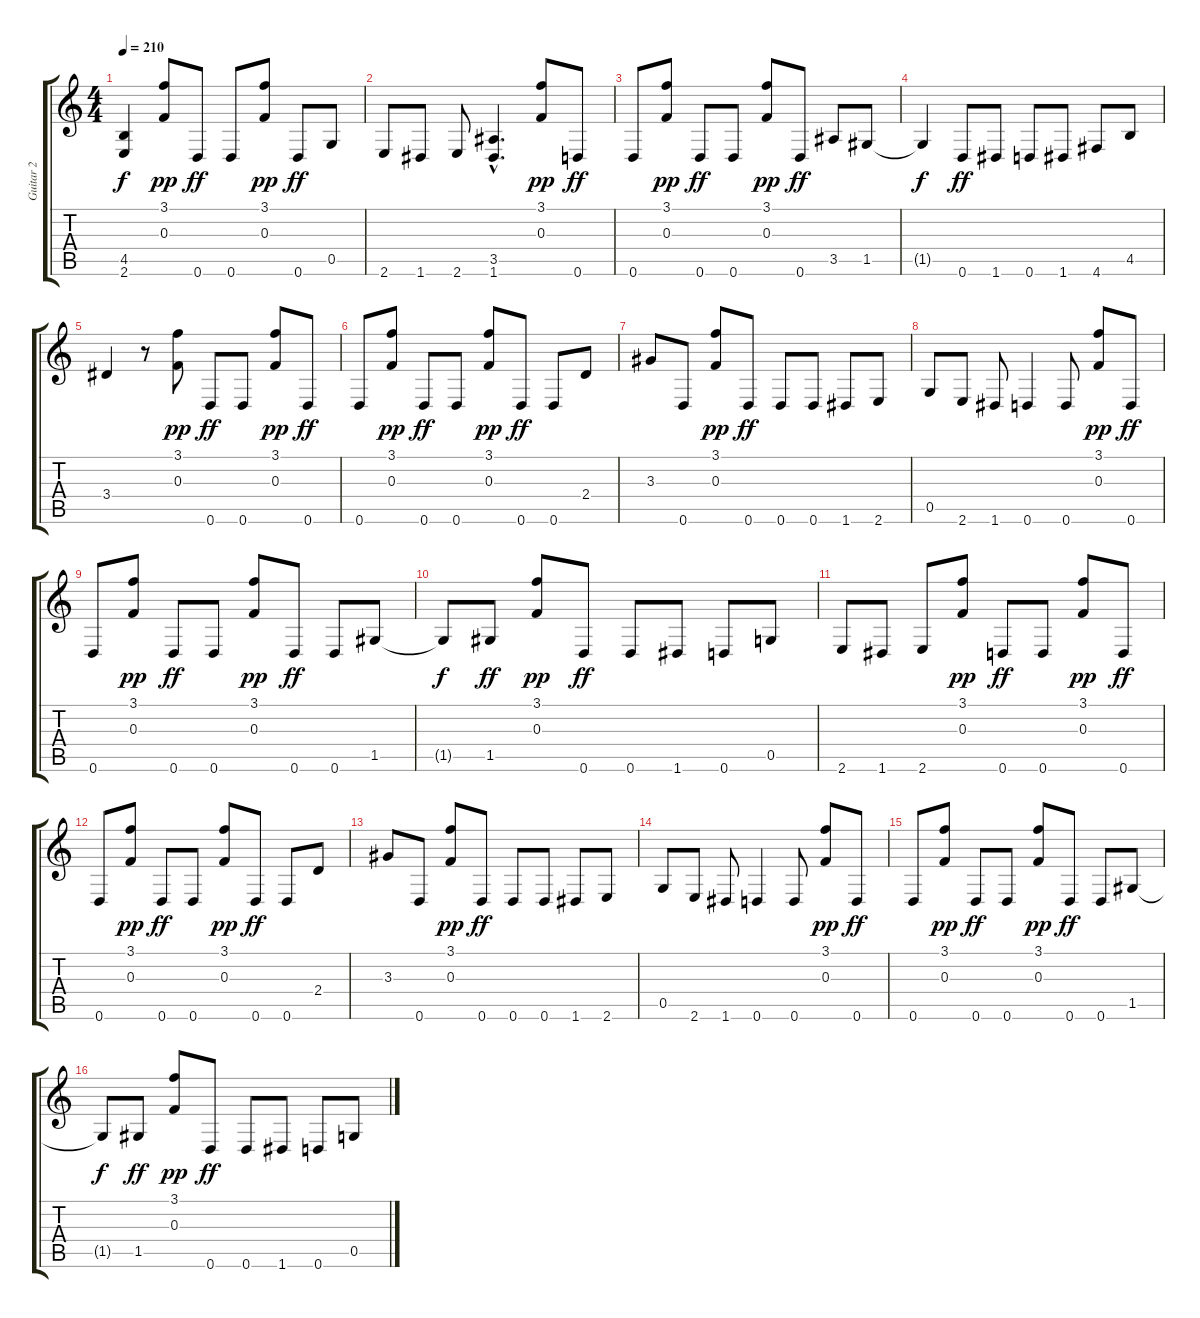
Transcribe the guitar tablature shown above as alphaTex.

\track ("Guitar 2" "Guitar 2") {instrument distortionguitar}
\staff {score tabs}
\tuning (D4 A3 F3 C3 G2 D2) {hide}
\ts (4 4)
\tempo 210
\clef g2
\ks c
(4.5{t} 2.6{t}).4{dy f} (3.1 0.3).8{dy pp} 0.6.8{dy ff} 0.6.8 (3.1 0.3).8{dy pp} 0.6.8{dy ff} 0.5.8 |
2.6.8 1.6.8 2.6.8 (3.5{hac} 1.6{hac}).4{d} (3.1 0.3).8{dy pp} 0.6.8{dy ff} |
0.6.8 (3.1 0.3).8{dy pp} 0.6.8{dy ff} 0.6.8 (3.1 0.3).8{dy pp} 0.6.8{dy ff} 3.5.8 1.5.8 |
1.5{t}.4{dy f} 0.6.8{dy ff} 1.6.8 0.6.8 1.6.8 4.6.8 4.5.8 |
3.4.4 r.8 (3.1 0.3).8{dy pp} 0.6.8{dy ff} 0.6.8 (3.1 0.3).8{dy pp} 0.6.8{dy ff} |
0.6.8 (3.1 0.3).8{dy pp} 0.6.8{dy ff} 0.6.8 (3.1 0.3).8{dy pp} 0.6.8{dy ff} 0.6.8 2.4.8 |
3.3.8 0.6.8 (3.1 0.3).8{dy pp} 0.6.8{dy ff} 0.6.8 0.6.8 1.6.8 2.6.8 |
0.5.8 2.6.8 1.6.8 0.6.4 0.6.8 (3.1 0.3).8{dy pp} 0.6.8{dy ff} |
0.6.8 (3.1 0.3).8{dy pp} 0.6.8{dy ff} 0.6.8 (3.1 0.3).8{dy pp} 0.6.8{dy ff} 0.6.8 1.5.8 |
1.5{t}.8{dy f} 1.5.8{dy ff} (3.1 0.3).8{dy pp} 0.6.8{dy ff} 0.6.8 1.6.8 0.6.8 0.5.8 |
2.6.8 1.6.8 2.6.8 (3.1 0.3).8{dy pp} 0.6.8{dy ff} 0.6.8 (3.1 0.3).8{dy pp} 0.6.8{dy ff} |
0.6.8 (3.1 0.3).8{dy pp} 0.6.8{dy ff} 0.6.8 (3.1 0.3).8{dy pp} 0.6.8{dy ff} 0.6.8 2.4.8 |
3.3.8 0.6.8 (3.1 0.3).8{dy pp} 0.6.8{dy ff} 0.6.8 0.6.8 1.6.8 2.6.8 |
0.5.8 2.6.8 1.6.8 0.6.4 0.6.8 (3.1 0.3).8{dy pp} 0.6.8{dy ff} |
0.6.8 (3.1 0.3).8{dy pp} 0.6.8{dy ff} 0.6.8 (3.1 0.3).8{dy pp} 0.6.8{dy ff} 0.6.8 1.5.8 |
1.5{t}.8{dy f} 1.5.8{dy ff} (3.1 0.3).8{dy pp} 0.6.8{dy ff} 0.6.8 1.6.8 0.6.8 0.5.8
